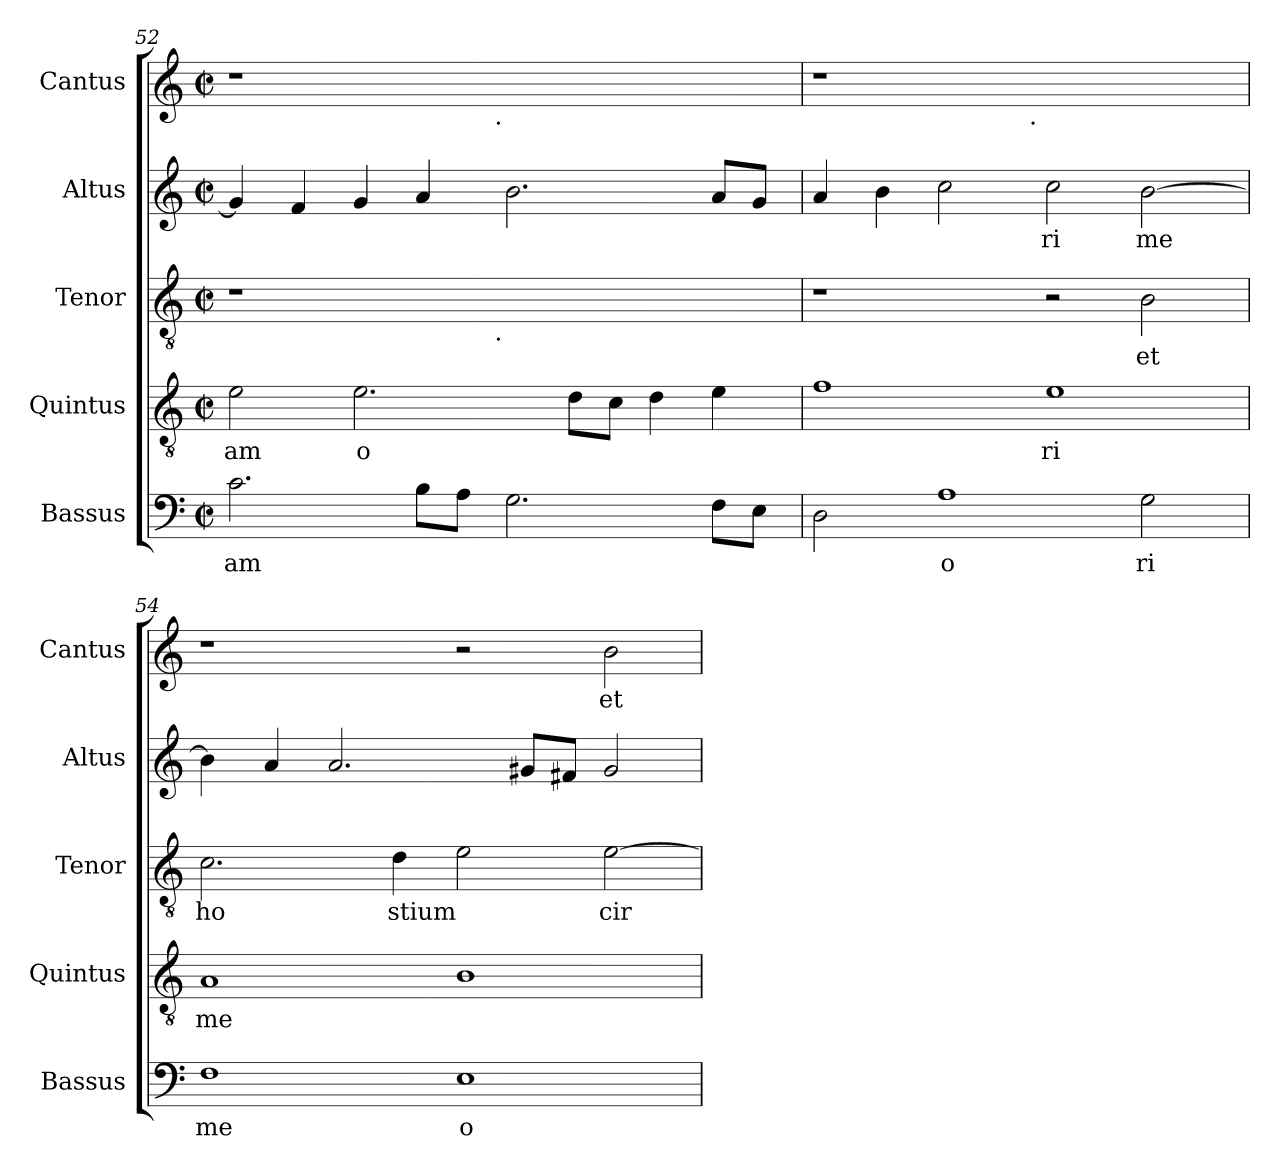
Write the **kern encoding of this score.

**kern	**text	**kern	**text	**kern	**text	**kern	**text	**kern	**text
*part5	*part5	*part4	*part4	*part3	*part3	*part2	*part2	*part1	*part1
*staff5	*staff5	*staff4	*staff4	*staff3	*staff3	*staff2	*staff2	*staff1	*staff1
*I"Bassus	*	*I"Quintus	*	*I"Tenor	*	*I"Altus	*	*I"Cantus	*
*I'Bassus	*	*I'Quintus	*	*I'Tenor	*	*I'Altus	*	*I'Cantus	*
*clefF4	*	*clefGv2	*	*clefGv2	*	*clefG2	*	*clefG2	*
*k[]	*	*k[]	*	*k[]	*	*k[]	*	*k[]	*
*C:	*	*C:	*	*C:	*	*C:	*	*C:	*
*M2/2	*	*M2/2	*	*M2/2	*	*M2/2	*	*M2/2	*
*met(c|)	*	*met(c|)	*	*met(c|)	*	*met(c|)	*	*met(c|)	*
=52	=52	=52	=52	=52	=52	=52	=52	=52	=52
!	!LO:LY:b:cj	!	!LO:LY:b:cj	!	!	!	!LO:LY:b:cj	!	!
*	*	*	*	*^	*	*	*	*^	*
2.c\	am	2e\	am	1r	2ryy	.	4g/]	--	1r	2ryy	.
!	!	!	!	!	!	!	!	!LO:LY:b:cj	!	!	!
.	.	.	.	.	.	.	4f/	--	.	.	.
!	!	!	!LO:LY:b:cj	!	!	!	!	!LO:LY:b:cj	!	!	!
.	.	2.e\	o	.	4ryy	.	4g/	--	.	4ryy	.
!	!LO:LY:b:cj	!	!	!	!	!	!	!LO:LY:b:cj	!	!	!
8B\L	.	.	.	.	8...ryy	.	4a/	--	.	8...ryy	.
!	!LO:LY:b:cj	!	!	!	!	!	!	!	!	!	!
8A\J	.	.	.	.	.	.	.	.	.	.	.
!	!	!	!	!	!	!	!	!	!	!LO:TX:b:t=.	!
!	!	!	!	!	!LO:TX:b:t=.	!	!	!	!	!	!
.	.	.	.	.	1ryy	.	.	.	.	1ryy	.
!	!LO:LY:b:cj	!	!	!	!	!	!	!LO:LY:b:cj	!	!	!
2.G\	.	.	.	1ryy	.	.	2.b\	--	1ryy	.	.
!	!	!	!LO:LY:b:cj	!	!	!	!	!	!	!	!
.	.	8d\L	.	.	.	.	.	.	.	.	.
!	!	!	!LO:LY:b:cj	!	!	!	!	!	!	!	!
.	.	8c\J	.	.	.	.	.	.	.	.	.
!	!	!	!LO:LY:b:cj	!	!	!	!	!	!	!	!
.	.	4d\	.	.	.	.	.	.	.	.	.
!	!LO:LY:b:cj	!	!LO:LY:b:cj	!	!	!	!	!LO:LY:b:cj	!	!	!
8F\L	.	4e\	.	.	.	.	8a/L	--	.	.	.
!	!LO:LY:b:cj	!	!	!	!	!	!	!LO:LY:b:cj	!	!	!
8E\J	.	.	.	.	.	.	8g/J	--	.	.	.
.	.	.	.	.	64ryy	.	.	.	.	64ryy	.
=53	=53	=53	=53	=53	=53	=53	=53	=53	=53	=53	=53
!	!LO:LY:b:cj	!	!LO:LY:b:cj	!	!	!	!	!LO:LY:b:cj	!	!	!
*	*	*	*	*v	*v	*	*	*	*	*	*
2D\	.	1f	.	1r	.	4a/	--	1r	2ryy	.
!	!	!	!	!	!	!	!LO:LY:b:cj	!	!	!
.	.	.	.	.	.	4b\	--	.	.	.
!	!LO:LY:b:cj	!	!	!	!	!	!LO:LY:b:cj	!	!	!
1A	o	.	.	.	.	2cc\	--	.	4...ryy	.
!	!	!	!	!	!	!	!	!	!LO:TX:b:t=.	!
.	.	.	.	.	.	.	.	.	1ryy	.
!	!	!	!LO:LY:b:cj	!	!	!	!LO:LY:b:cj	!	!	!
.	.	1e	ri	2r	.	2cc\	-ri	1ryy	.	.
!	!LO:LY:b:cj	!	!	!	!LO:LY:b:cj	!	!LO:LY:b:cj	!	!	!
2G\	ri	.	.	2B\	et	[>2b\	me-	.	.	.
.	.	.	.	.	.	.	.	.	32ryy	.
=54	=54	=54	=54	=54	=54	=54	=54	=54	=54	=54
!	!LO:LY:b:cj	!	!LO:LY:b:cj	!	!LO:LY:b:cj	!	!LO:LY:b:cj	!	!	!
*	*	*	*	*	*	*	*	*v	*v	*
1F	me	1A	me	2.c\	ho	4b\]	--	1r	.
!	!	!	!	!	!	!	!LO:LY:b:cj	!	!
.	.	.	.	.	.	4a/	--	.	.
!	!	!	!	!	!	!	!LO:LY:b:cj	!	!
.	.	.	.	.	.	2.a/	--	.	.
!	!	!	!	!	!LO:LY:b:cj	!	!	!	!
.	.	.	.	4d\	stium	.	.	.	.
!	!LO:LY:b:cj	!	!LO:LY:b:cj	!	!LO:LY:b:cj	!	!	!	!
1E	o	1B	.	2e\	.	.	.	2r	.
!	!	!	!	!	!	!	!LO:LY:b:cj	!	!
.	.	.	.	.	.	8g#/L	--	.	.
!	!	!	!	!	!	!	!LO:LY:b:cj	!	!
.	.	.	.	.	.	8f#/J	--	.	.
!	!	!	!	!	!LO:LY:b:cj	!	!LO:LY:b:cj	!	!LO:LY:b:cj
.	.	.	.	[>2e\	cir	2g#/	--	2b\	et
=	=	=	=	=	=	=	=	=	=
*-	*-	*-	*-	*-	*-	*-	*-	*-	*-
